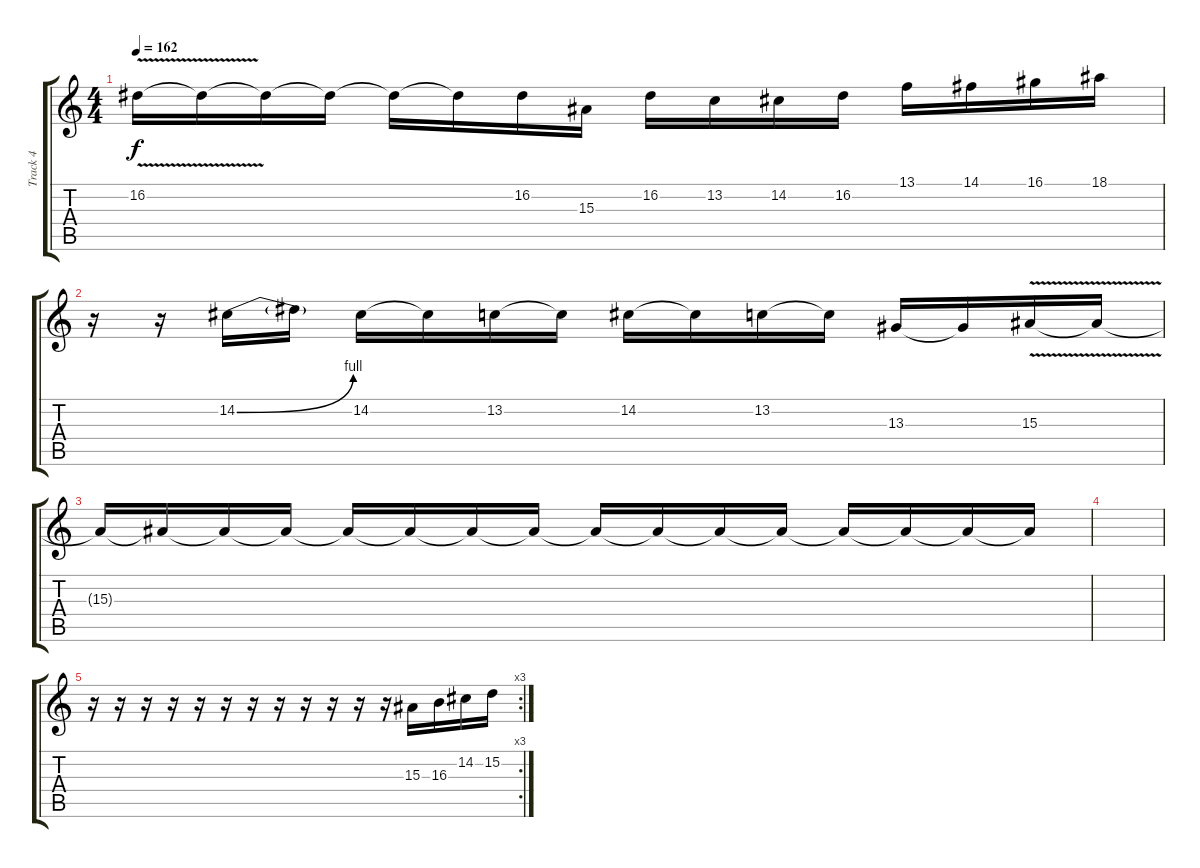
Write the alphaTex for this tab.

\track ("Track 4" "Track 4") {instrument lead5charang}
\staff {score tabs}
\tuning (E4 B3 G3 D3 A2 E2) {hide}
\ts (4 4)
\tempo 162
\clef g2
\ks c
16.2{v}.16{dy f} 16.2{t}.16 16.2{t}.16 16.2{t}.16 16.2{t}.16 16.2{t}.16 16.2.16 15.3.16 16.2.16 13.2.16 14.2.16 16.2.16 13.1.16 14.1.16 16.1.16 18.1.16 |
r.16 r.16 14.2{be (bend 0 0 60 4)}.16 14.2{t}.16 14.2.16 14.2{t}.16 13.2.16 13.2{t}.16 14.2.16 14.2{t}.16 13.2.16 13.2{t}.16 13.3.16 13.3{t}.16 15.3{v}.16 15.3{t}.16 |
15.3{t}.16 15.3{t}.16 15.3{t}.16 15.3{t}.16 15.3{t}.16 15.3{t}.16 15.3{t}.16 15.3{t}.16 15.3{t}.16 15.3{t}.16 15.3{t}.16 15.3{t}.16 15.3{t}.16 15.3{t}.16 15.3{t}.16 15.3{t}.16 |
|
\rc 3
r.16 r.16 r.16 r.16 r.16 r.16 r.16 r.16 r.16 r.16 r.16 r.16 15.3.16 16.3.16 14.2.16 15.2.16
